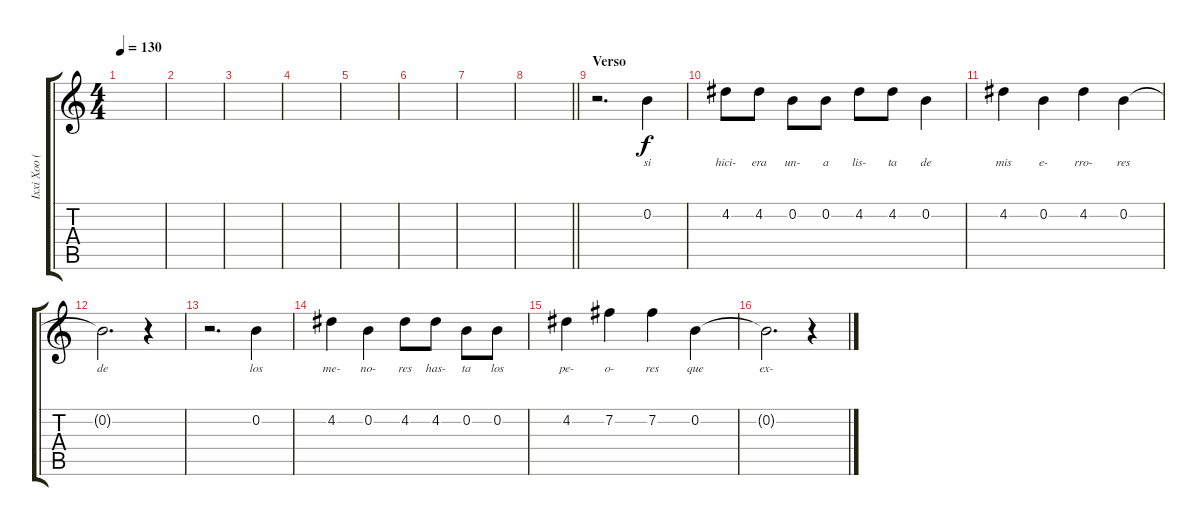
\track ("Ixxi Xoo (voz)" "Ixxi Xoo (") {instrument acousticguitarsteel}
\staff {score tabs}
\tuning (E4 B3 G3 D3 A2 E2) {hide}
\ts (4 4)
\tempo 130
\clef g2
\ks c
|
|
|
|
|
|
|
\barLineRight lightlight
|
\section ("" "Verso")
r.2{d} 0.2.4{lyrics (0 "si") lyrics (1 "") lyrics (2 "") lyrics (3 "") lyrics (4 "")} |
4.2.8{lyrics (0 "hici-") lyrics (1 "") lyrics (2 "") lyrics (3 "") lyrics (4 "")} 4.2.8{lyrics (0 "era") lyrics (1 "") lyrics (2 "") lyrics (3 "") lyrics (4 "")} 0.2.8{lyrics (0 "un-") lyrics (1 "") lyrics (2 "") lyrics (3 "") lyrics (4 "")} 0.2.8{lyrics (0 "a") lyrics (1 "") lyrics (2 "") lyrics (3 "") lyrics (4 "")} 4.2.8{lyrics (0 "lis-") lyrics (1 "") lyrics (2 "") lyrics (3 "") lyrics (4 "")} 4.2.8{lyrics (0 "ta") lyrics (1 "") lyrics (2 "") lyrics (3 "") lyrics (4 "")} 0.2.4{lyrics (0 "de") lyrics (1 "") lyrics (2 "") lyrics (3 "") lyrics (4 "")} |
4.2.4{lyrics (0 "mis") lyrics (1 "") lyrics (2 "") lyrics (3 "") lyrics (4 "")} 0.2.4{lyrics (0 "e-") lyrics (1 "") lyrics (2 "") lyrics (3 "") lyrics (4 "")} 4.2.4{lyrics (0 "rro-") lyrics (1 "") lyrics (2 "") lyrics (3 "") lyrics (4 "")} 0.2.4{lyrics (0 "res") lyrics (1 "") lyrics (2 "") lyrics (3 "") lyrics (4 "")} |
0.2{t}.2{d lyrics (0 "de") lyrics (1 "") lyrics (2 "") lyrics (3 "") lyrics (4 "")} r.4 |
r.2{d} 0.2.4{lyrics (0 "los") lyrics (1 "") lyrics (2 "") lyrics (3 "") lyrics (4 "")} |
4.2.4{lyrics (0 "me-") lyrics (1 "") lyrics (2 "") lyrics (3 "") lyrics (4 "")} 0.2.4{lyrics (0 "no-") lyrics (1 "") lyrics (2 "") lyrics (3 "") lyrics (4 "")} 4.2.8{lyrics (0 "res") lyrics (1 "") lyrics (2 "") lyrics (3 "") lyrics (4 "")} 4.2.8{lyrics (0 "has-") lyrics (1 "") lyrics (2 "") lyrics (3 "") lyrics (4 "")} 0.2.8{lyrics (0 "ta") lyrics (1 "") lyrics (2 "") lyrics (3 "") lyrics (4 "")} 0.2.8{lyrics (0 "los") lyrics (1 "") lyrics (2 "") lyrics (3 "") lyrics (4 "")} |
4.2.4{lyrics (0 "pe-") lyrics (1 "") lyrics (2 "") lyrics (3 "") lyrics (4 "")} 7.2.4{lyrics (0 "o-") lyrics (1 "") lyrics (2 "") lyrics (3 "") lyrics (4 "")} 7.2.4{lyrics (0 "res") lyrics (1 "") lyrics (2 "") lyrics (3 "") lyrics (4 "")} 0.2.4{lyrics (0 "que") lyrics (1 "") lyrics (2 "") lyrics (3 "") lyrics (4 "")} |
0.2{t}.2{d lyrics (0 "ex-") lyrics (1 "") lyrics (2 "") lyrics (3 "") lyrics (4 "")} r.4
